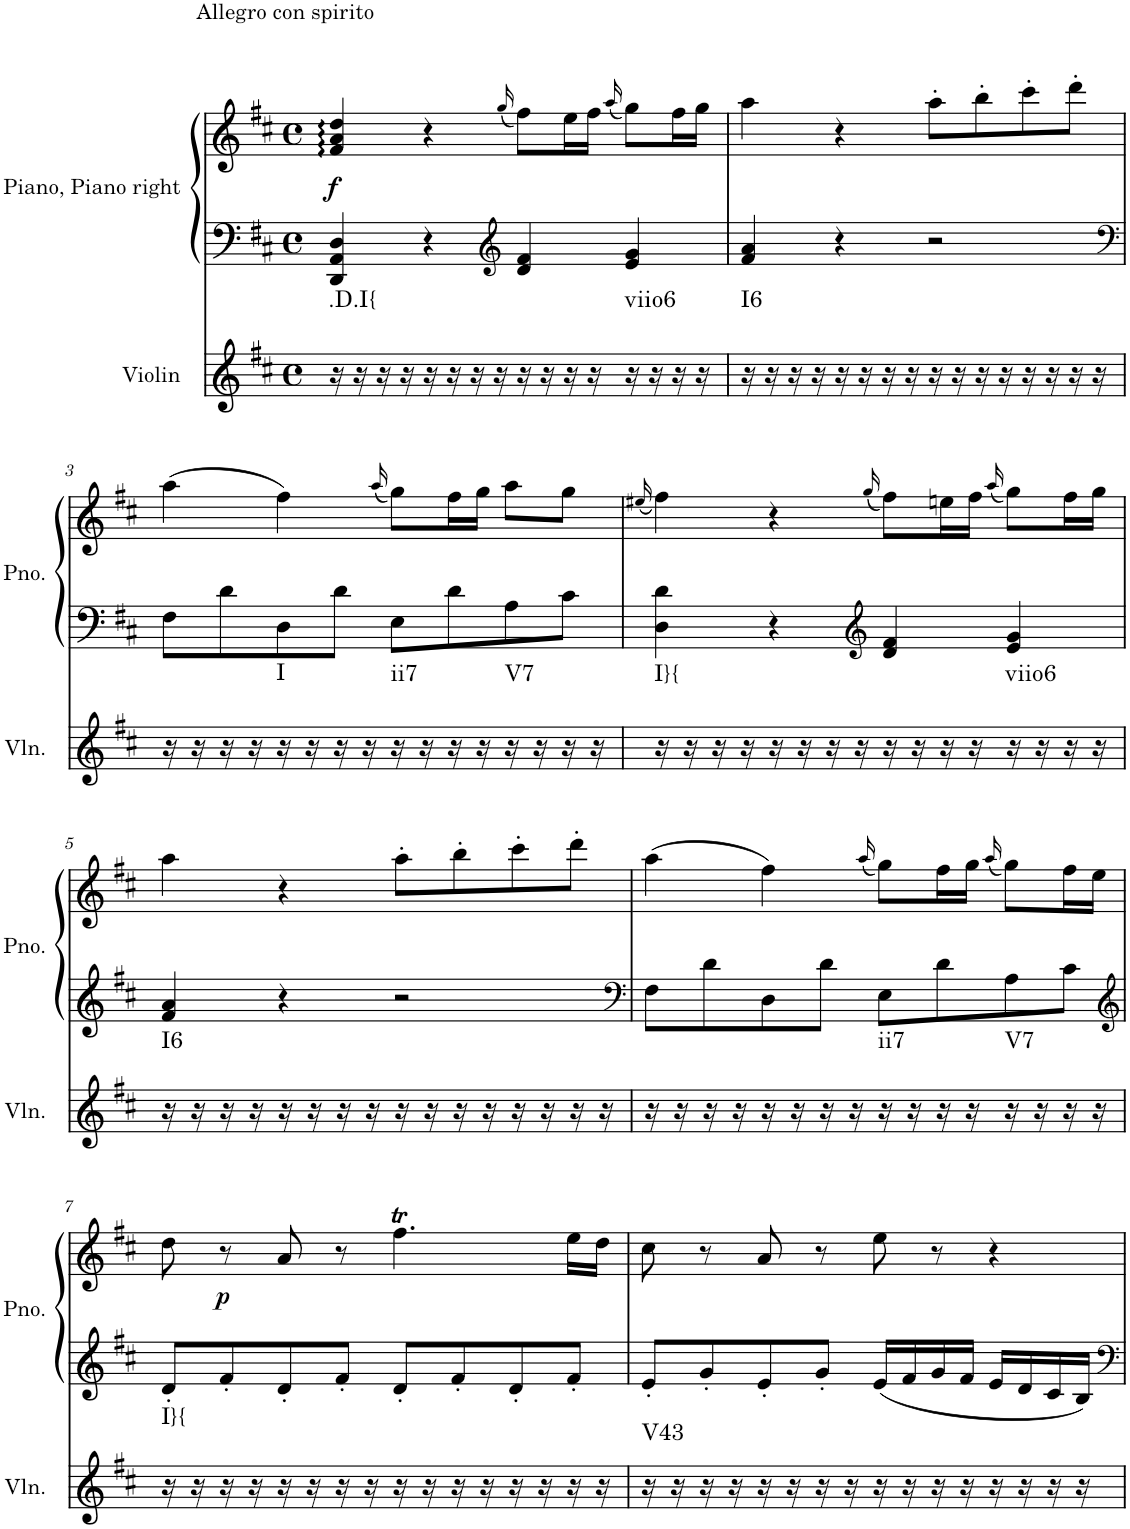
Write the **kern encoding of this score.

**kern	**harte	**kern	**kern	**dynam
*part2	*part2	*part1	*part1	*part1
*staff3	*	*staff2	*staff1	*staff1/2
*I"Violin	*	*I"Piano, Piano right	*	*
*I'Vln.	*	*I'Pno.	*	*
*clefG2	*	*clefF4	*clefG2	*
*k[f#c#]	*	*k[f#c#]	*k[f#c#]	*
*M4/4	*	*M4/4	*M4/4	*
*met(c)	*	*met(c)	*met(c)	*
=1	=1	=1	=1	=1
!	!	!	!LO:TX:a:t=Allegro con spirito	!
!	!LO:H:kt=.D.I{	!	!	!LO:DY:b
16r	N	4DD/ 4AA/ 4D/	4f#/ 4a/ 4dd/	f
16r	.	.	.	.
16r	.	.	.	.
16r	.	.	.	.
16r	.	4r	4r	.
16r	.	.	.	.
16r	.	.	.	.
16r	.	.	.	.
*	*	*clefG2	*	*
.	.	.	(16qgg/	.
16r	.	4d/ 4f#/	8ff#\L)	.
16r	.	.	.	.
16r	.	.	16ee\L	.
16r	.	.	16ff#\JJ	.
.	.	.	(16qaa/	.
!	!LO:H:kt=viio6	!	!	!
16r	N	4e/ 4g/	8gg\L)	.
16r	.	.	.	.
16r	.	.	16ff#\L	.
16r	.	.	16gg\JJ	.
=2	=2	=2	=2	=2
!	!LO:H:kt=I6	!	!	!
16r	N	4f#/ 4a/	4aa\	.
16r	.	.	.	.
16r	.	.	.	.
16r	.	.	.	.
16r	.	4r	4r	.
16r	.	.	.	.
16r	.	.	.	.
16r	.	.	.	.
16r	.	2r	8aa'\L	.
16r	.	.	.	.
16r	.	.	8bb'\	.
16r	.	.	.	.
16r	.	.	8ccc#'\	.
16r	.	.	.	.
16r	.	.	8ddd'\J	.
16r	.	.	.	.
!!LO:LB:g=z
=3	=3	=3	=3	=3
*	*	*clefF4	*	*
16r	.	8F#\L	(4aa\	.
16r	.	.	.	.
16r	.	8d\	.	.
16r	.	.	.	.
!	!LO:H:kt=I	!	!	!
16r	N	8D\	4ff#\)	.
16r	.	.	.	.
16r	.	8d\J	.	.
16r	.	.	.	.
.	.	.	(16qaa/	.
!	!LO:H:kt=ii7	!	!	!
16r	N	8E\L	8gg\L)	.
16r	.	.	.	.
16r	.	8d\	16ff#\L	.
16r	.	.	16gg\JJ	.
!	!LO:H:kt=V7	!	!	!
16r	N	8A\	8aa\L	.
16r	.	.	.	.
16r	.	8c#\J	8gg\J	.
16r	.	.	.	.
=4	=4	=4	=4	=4
.	.	.	(16qee#X/	.
!	!LO:H:kt=I}{	!	!	!
16r	N	4D\ 4d\	4ff#\)	.
16r	.	.	.	.
16r	.	.	.	.
16r	.	.	.	.
16r	.	4r	4r	.
16r	.	.	.	.
16r	.	.	.	.
16r	.	.	.	.
*	*	*clefG2	*	*
.	.	.	(16qgg/	.
16r	.	4d/ 4f#/	8ff#\L)	.
16r	.	.	.	.
16r	.	.	16een\L	.
16r	.	.	16ff#\JJ	.
.	.	.	(16qaa/	.
!	!LO:H:kt=viio6	!	!	!
16r	N	4e/ 4g/	8gg\L)	.
16r	.	.	.	.
16r	.	.	16ff#\L	.
16r	.	.	16gg\JJ	.
!!LO:LB:g=z
=5	=5	=5	=5	=5
!	!LO:H:kt=I6	!	!	!
16r	N	4f#/ 4a/	4aa\	.
16r	.	.	.	.
16r	.	.	.	.
16r	.	.	.	.
16r	.	4r	4r	.
16r	.	.	.	.
16r	.	.	.	.
16r	.	.	.	.
16r	.	2r	8aa'\L	.
16r	.	.	.	.
16r	.	.	8bb'\	.
16r	.	.	.	.
16r	.	.	8ccc#'\	.
16r	.	.	.	.
16r	.	.	8ddd'\J	.
16r	.	.	.	.
=6	=6	=6	=6	=6
*	*	*clefF4	*	*
16r	.	8F#\L	(4aa\	.
16r	.	.	.	.
16r	.	8d\	.	.
16r	.	.	.	.
16r	.	8D\	4ff#\)	.
16r	.	.	.	.
16r	.	8d\J	.	.
16r	.	.	.	.
.	.	.	(16qaa/	.
!	!LO:H:kt=ii7	!	!	!
16r	N	8E\L	8gg\L)	.
16r	.	.	.	.
16r	.	8d\	16ff#\L	.
16r	.	.	16gg\JJ	.
.	.	.	(16qaa/	.
!	!LO:H:kt=V7	!	!	!
16r	N	8A\	8gg\L)	.
16r	.	.	.	.
16r	.	8c#\J	16ff#\L	.
16r	.	.	16ee\JJ	.
!!LO:LB:g=z
=7	=7	=7	=7	=7
*	*	*clefG2	*	*
!	!LO:H:kt=I}{	!	!	!
16r	N	8d'/L	8dd\	.
16r	.	.	.	.
!	!	!	!	!LO:DY:b
16r	.	8f#'/	8r	p
16r	.	.	.	.
16r	.	8d'/	8a/	.
16r	.	.	.	.
16r	.	8f#'/J	8r	.
16r	.	.	.	.
16r	.	8d'/L	4.ff#t\	.
16r	.	.	.	.
16r	.	8f#'/	.	.
16r	.	.	.	.
16r	.	8d'/	.	.
16r	.	.	.	.
16r	.	8f#'/J	16ee\LL	.
16r	.	.	16dd\JJ	.
=8	=8	=8	=8	=8
!	!LO:H:kt=V43	!	!	!
16r	N	8e'/L	8cc#\	.
16r	.	.	.	.
16r	.	8g'/	8r	.
16r	.	.	.	.
16r	.	8e'/	8a/	.
16r	.	.	.	.
16r	.	8g'/J	8r	.
16r	.	.	.	.
16r	.	16e/LL	8ee\	.
16r	.	16f#/	.	.
16r	.	16g/	8r	.
16r	.	16f#/JJ	.	.
16r	.	16e/LL	4r	.
16r	.	16d/	.	.
16r	.	16c#/	.	.
16r	.	16B/JJ	.	.
=	=	=	=	=
*-	*-	*-	*-	*-
